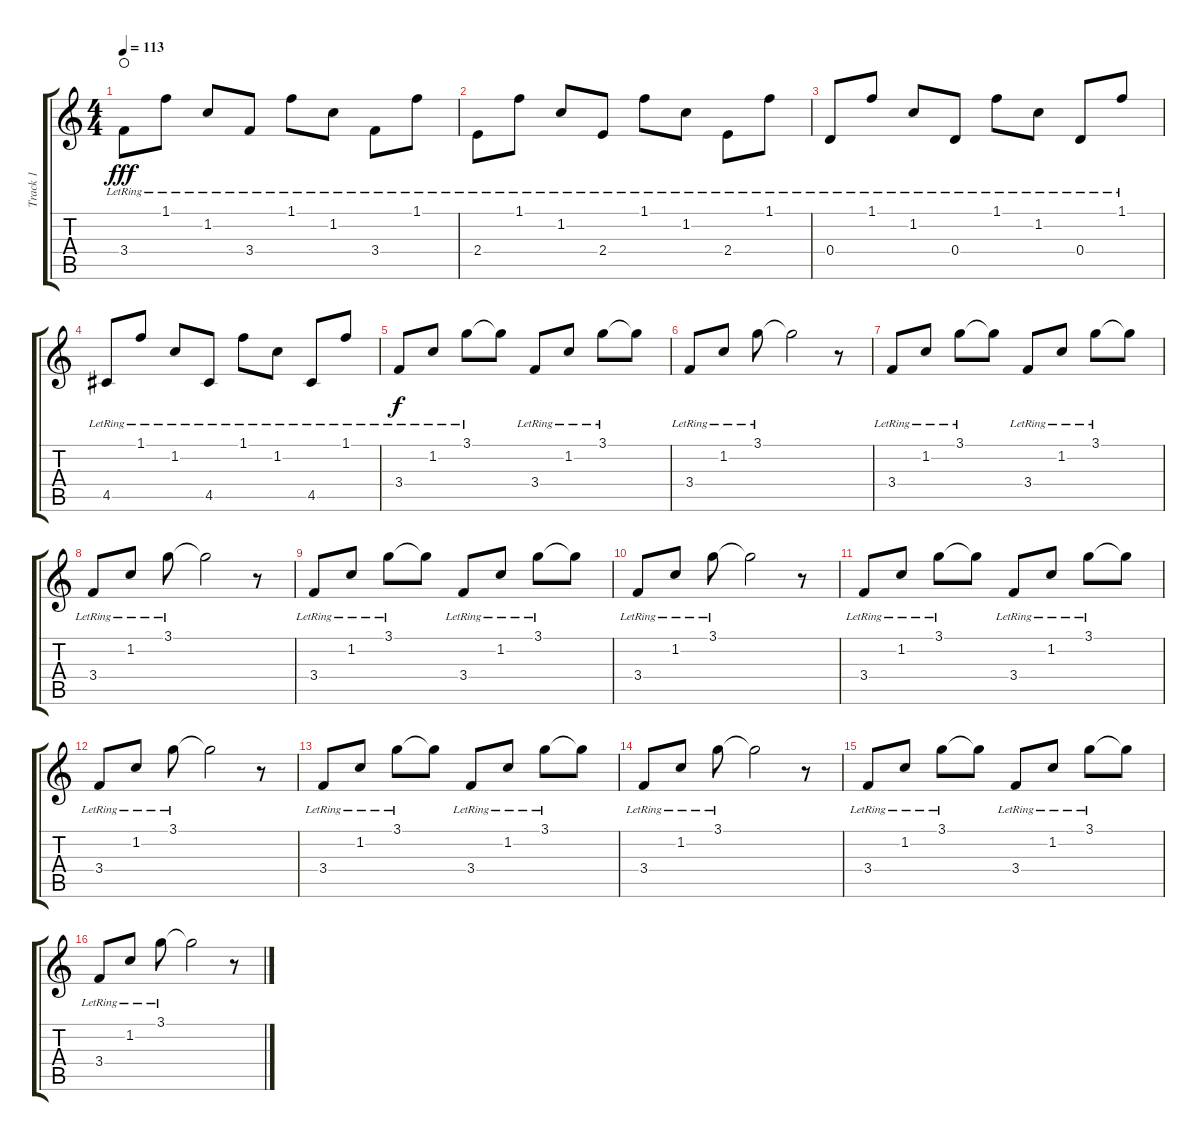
\track ("Track 1" "Track 1") {instrument electricguitarclean}
\staff {score tabs}
\tuning (E4 B3 G3 D3 A2 E2) {hide}
\ts (4 4)
\tempo 113
\clef g2
\ks c
3.4{lr}.8{dy fff waho} 1.1{lr}.8 1.2{lr}.8 3.4{lr}.8 1.1{lr}.8 1.2{lr}.8 3.4{lr}.8 1.1{lr}.8 |
2.4{lr}.8 1.1{lr}.8 1.2{lr}.8 2.4{lr}.8 1.1{lr}.8 1.2{lr}.8 2.4{lr}.8 1.1{lr}.8 |
0.4{lr}.8 1.1{lr}.8 1.2{lr}.8 0.4{lr}.8 1.1{lr}.8 1.2{lr}.8 0.4{lr}.8 1.1{lr}.8 |
4.5{lr}.8 1.1{lr}.8 1.2{lr}.8 4.5{lr}.8 1.1{lr}.8 1.2{lr}.8 4.5{lr}.8 1.1{lr}.8 |
3.4{lr}.8{dy f} 1.2{lr}.8 3.1{lr}.8 3.1{t}.8 3.4{lr}.8 1.2{lr}.8 3.1{lr}.8 3.1{t}.8 |
3.4{lr}.8 1.2{lr}.8 3.1{lr}.8 3.1{t}.2 r.8 |
3.4{lr}.8 1.2{lr}.8 3.1{lr}.8 3.1{t}.8 3.4{lr}.8 1.2{lr}.8 3.1{lr}.8 3.1{t}.8 |
3.4{lr}.8 1.2{lr}.8 3.1{lr}.8 3.1{t}.2 r.8 |
3.4{lr}.8 1.2{lr}.8 3.1{lr}.8 3.1{t}.8 3.4{lr}.8 1.2{lr}.8 3.1{lr}.8 3.1{t}.8 |
3.4{lr}.8 1.2{lr}.8 3.1{lr}.8 3.1{t}.2 r.8 |
3.4{lr}.8 1.2{lr}.8 3.1{lr}.8 3.1{t}.8 3.4{lr}.8 1.2{lr}.8 3.1{lr}.8 3.1{t}.8 |
3.4{lr}.8 1.2{lr}.8 3.1{lr}.8 3.1{t}.2 r.8 |
3.4{lr}.8 1.2{lr}.8 3.1{lr}.8 3.1{t}.8 3.4{lr}.8 1.2{lr}.8 3.1{lr}.8 3.1{t}.8 |
3.4{lr}.8 1.2{lr}.8 3.1{lr}.8 3.1{t}.2 r.8 |
3.4{lr}.8 1.2{lr}.8 3.1{lr}.8 3.1{t}.8 3.4{lr}.8 1.2{lr}.8 3.1{lr}.8 3.1{t}.8 |
3.4{lr}.8 1.2{lr}.8 3.1{lr}.8 3.1{t}.2 r.8
